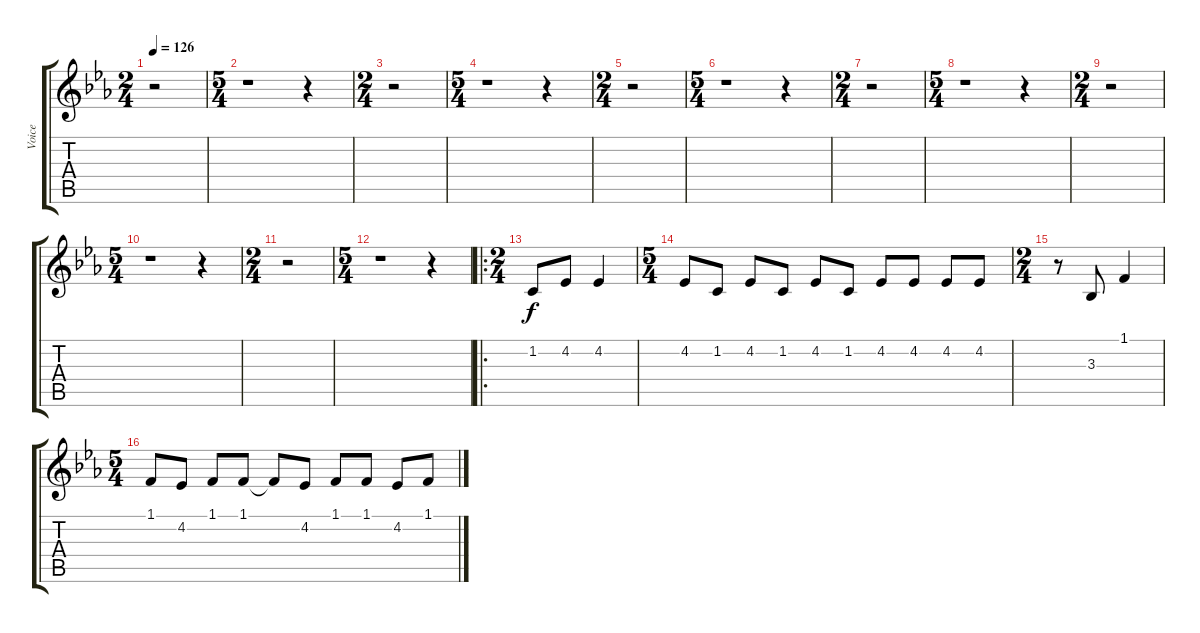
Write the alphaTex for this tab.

\track ("Voice" "Voice") {instrument flute}
\staff {score tabs}
\tuning (E4 B3 G3 D3 A2 E2) {hide}
\ts (2 4)
\tempo 126
\clef g2
\ks eb
r.2{dy f} |
\ts (5 4)
r.1 r.4 |
\ts (2 4)
r.2 |
\ts (5 4)
r.1 r.4 |
\ts (2 4)
r.2 |
\ts (5 4)
r.1 r.4 |
\ts (2 4)
r.2 |
\ts (5 4)
r.1 r.4 |
\ts (2 4)
r.2 |
\ts (5 4)
r.1 r.4 |
\ts (2 4)
r.2 |
\ts (5 4)
r.1 r.4 |
\ro
\ts (2 4)
1.2.8{volume 14} 4.2.8 4.2.4 |
\ts (5 4)
4.2.8{beam merge} 1.2.8{beam split} 4.2.8{beam merge} 1.2.8{beam split} 4.2.8{beam merge} 1.2.8 4.2.8{beam merge} 4.2.8{beam split} 4.2.8{beam merge} 4.2.8 |
\ts (2 4)
r.8 3.3.8 1.1.4 |
\ts (5 4)
1.1.8 4.2.8{beam split} 1.1.8 1.1.8{beam split} 1.1{t}.8 4.2.8 1.1.8 1.1.8{beam split} 4.2.8 1.1.8
